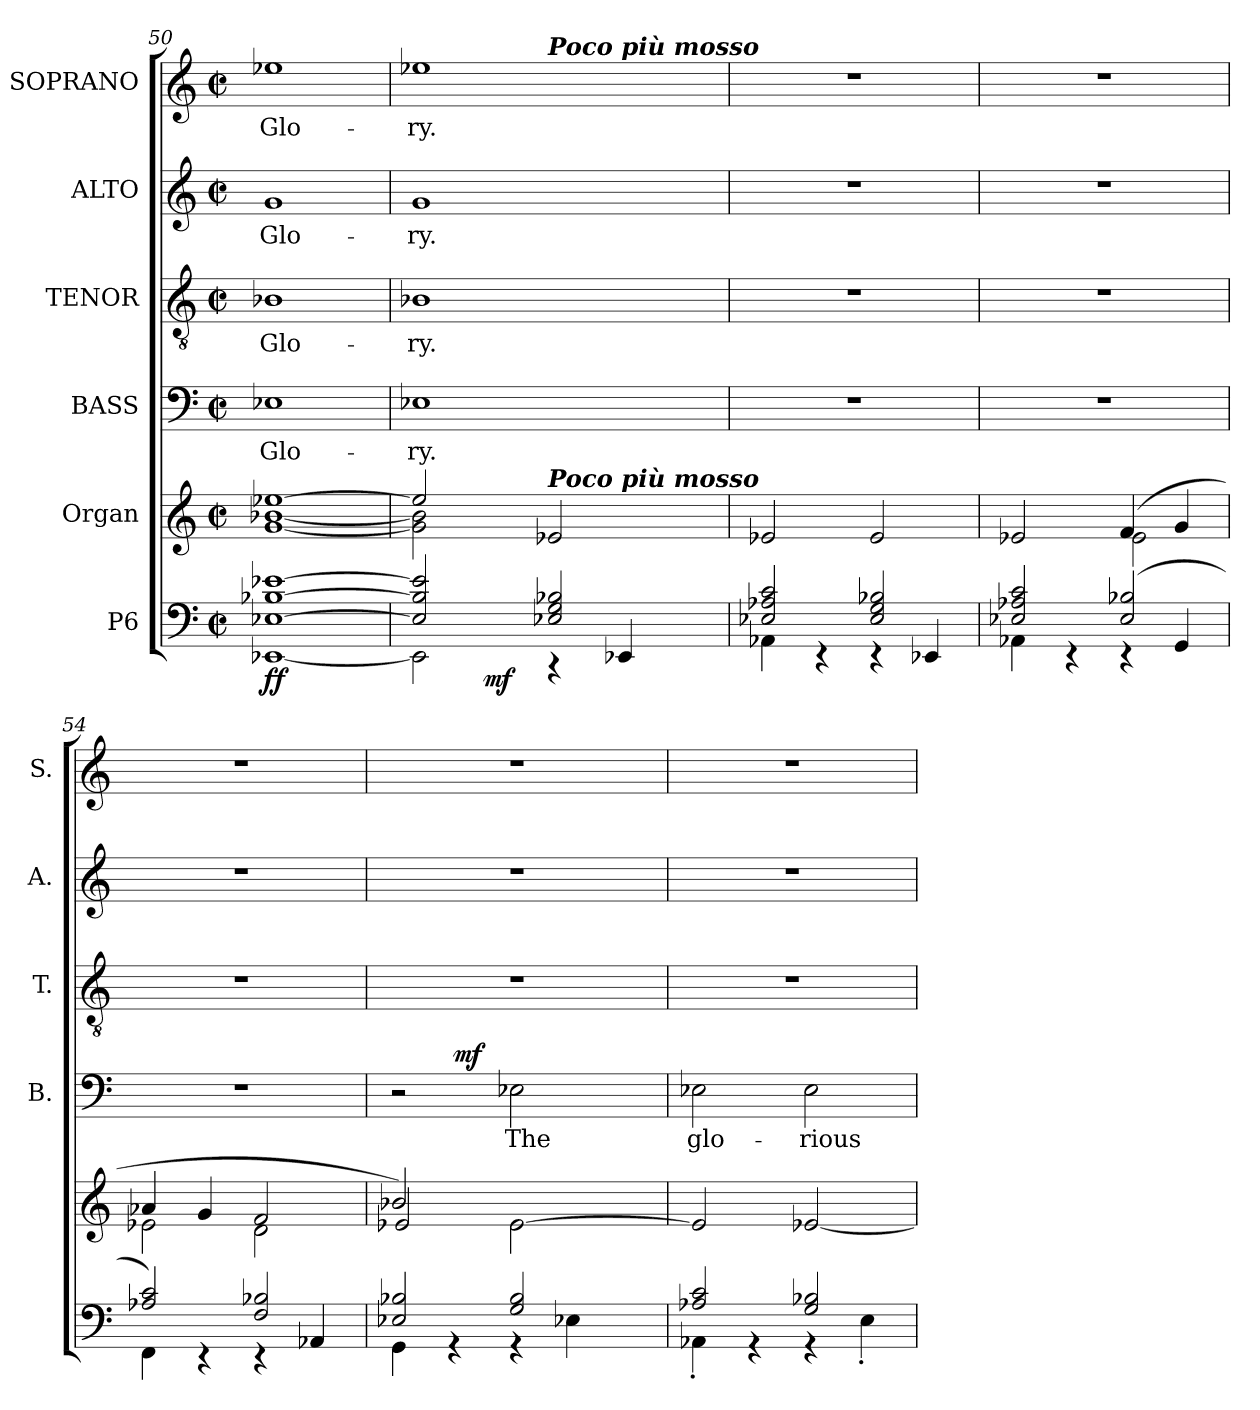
**kern	**dynam	**kern	**kern	**text	**dynam	**kern	**text	**kern	**text	**kern	**text
*part6	*part6	*part5	*part4	*part4	*part4	*part3	*part3	*part2	*part2	*part1	*part1
*staff6	*staff6	*staff5	*staff4	*staff4	*staff4	*staff3	*staff3	*staff2	*staff2	*staff1	*staff1
*I"P6	*	*I"Organ	*I"BASS	*	*	*I"TENOR	*	*I"ALTO	*	*I"SOPRANO	*
*	*	*	*I'B.	*	*	*I'T.	*	*I'A.	*	*I'S.	*
*clefF4	*	*clefG2	*clefF4	*	*	*clefGv2	*	*clefG2	*	*clefG2	*
*	*	*	*	*	*	*ITrd7c12	*	*	*	*	*
*k[]	*	*k[]	*k[]	*	*	*k[]	*	*k[]	*	*k[]	*
*C:	*	*C:	*C:	*	*	*C:	*	*C:	*	*C:	*
*M2/2	*	*M2/2	*M2/2	*	*	*M2/2	*	*M2/2	*	*M2/2	*
*met(c|)	*	*met(c|)	*met(c|)	*	*	*met(c|)	*	*met(c|)	*	*met(c|)	*
=50	=50	=50	=50	=50	=50	=50	=50	=50	=50	=50	=50
*^	*	*^	*	*	*	*	*	*	*	*	*
!	!	!	!	!	!	!LO:LY:b:color=#000000	!	!	!	!	!	!	!
!	!	!	!	!	!	!	!	!	!LO:LY:b:color=#000000	!	!	!	!
!	!	!	!	!	!	!	!	!	!	!	!LO:LY:b:color=#000000	!	!
!	!	!	!	!	!	!	!	!	!	!	!	!	!LO:LY:b:color=#000000
[1E-Xi [1B-Xi [1e-Xi	[1EE-Xi	ff	[1ee-Xi	[1gi [1b-Xi	1E-Xi	Glo-	.	1BB-Xi	Glo-	1gi	Glo-	1ee-Xi	Glo-
=51	=51	=51	=51	=51	=51	=51	=51	=51	=51	=51	=51	=51	=51
!	!	!	!	!	!	!LO:LY:b:color=#000000	!	!	!	!	!	!	!
!	!	!	!	!	!	!	!	!	!LO:LY:b:color=#000000	!	!	!	!
!	!	!	!	!	!	!	!	!	!	!	!LO:LY:b:color=#000000	!	!
!	!	!	!	!	!	!	!	!	!	!	!	!	!LO:LY:b:color=#000000
*	*^	*	*	*	*	*	*	*	*	*	*	*^	*
*	*	*	*	*	*	*	*	*	*	*	*	*	*	*^	*
2E-i/] 2B-i] 2e-i]	2EE-i\]	8ryy	.	2ee-i/]	2gi\] 2b-i]	1E-Xi	-ry.	.	1BB-Xi	-ry.	1gi	-ry.	1ee-Xi	2ryy	2ryy	-ry.
.	.	32ryy	.	.	.	.	.	.	.	.	.	.	.	.	.	.
.	.	64ryy	.	.	.	.	.	.	.	.	.	.	.	.	.	.
.	.	128ryy	.	.	.	.	.	.	.	.	.	.	.	.	.	.
.	.	256ryy	.	.	.	.	.	.	.	.	.	.	.	.	.	.
.	.	1024ryy	.	.	.	.	.	.	.	.	.	.	.	.	.	.
.	.	2ryy	mf	.	.	.	.	.	.	.	.	.	.	.	.	.
!	!	!	!	!	!	!	!	!	!	!	!	!	!	!LO:TX:a:Bi:t=Poco più mosso	!	!
!	!	!	!	!LO:TX:a:Bi:t=Poco più mosso	!	!	!	!	!	!	!	!	!	!	!	!
2E-Xi/ 2Gi 2B-Xi	4r	.	.	2e-Xi/	2ryy	.	.	.	.	.	.	.	.	2ryy	4ryy	.
.	.	4ryy	.	.	.	.	.	.	.	.	.	.	.	.	.	.
.	4EE-Xi/	.	.	.	.	.	.	.	.	.	.	.	.	.	16ryy	.
.	.	.	.	.	.	.	.	.	.	.	.	.	.	.	32ryy	.
.	.	.	.	.	.	.	.	.	.	.	.	.	.	.	512.ryy	.
*	*	*	*	*	*	*	*	*	*	*	*	*	*MM84	*	*	*
.	.	.	.	.	.	.	.	.	.	.	.	.	.	.	8ryy	.
.	.	16ryy	.	.	.	.	.	.	.	.	.	.	.	.	.	.
.	.	.	.	.	.	.	.	.	.	.	.	.	.	.	64ryy	.
.	.	.	.	.	.	.	.	.	.	.	.	.	.	.	128ryy	.
.	.	.	.	.	.	.	.	.	.	.	.	.	.	.	256ryy	.
.	.	512.ryy	.	.	.	.	.	.	.	.	.	.	.	.	.	.
*	*	*	*	*	*	*	*	*	*	*	*	*	*MM168	*	*	*
.	.	.	.	.	.	.	.	.	.	.	.	.	.	.	1024ryy	.
*	*v	*v	*	*	*	*	*	*	*	*	*	*	*v	*v	*v	*
*	*	*	*v	*v	*	*	*	*	*	*	*	*	*
=52	=52	=52	=52	=52	=52	=52	=52	=52	=52	=52	=52	=52
2E-Xi/ 2A-Xi 2ci	4AA-Xi\	.	2e-Xi/	1r	.	.	1r	.	1r	.	1r	.
.	4r	.	.	.	.	.	.	.	.	.	.	.
2E-i/ 2Gi 2B-Xi	4r	.	2e-i/	.	.	.	.	.	.	.	.	.
.	4EE-Xi/	.	.	.	.	.	.	.	.	.	.	.
!!LO:PB:g=z
=53	=53	=53	=53	=53	=53	=53	=53	=53	=53	=53	=53	=53
*	*	*	*^	*	*	*	*	*	*	*	*	*
2E-Xi/ 2A-Xi 2ci	4AA-Xi\	.	2e-Xi/	2ryy	1r	.	.	1r	.	1r	.	1r	.
.	4r	.	.	.	.	.	.	.	.	.	.	.	.
(2E-i/ 2B-Xi	4r	.	(4fi/	2e-i\	.	.	.	.	.	.	.	.	.
.	4GGi/	.	4gi/	.	.	.	.	.	.	.	.	.	.
=54	=54	=54	=54	=54	=54	=54	=54	=54	=54	=54	=54	=54	=54
2A-Xi/ 2ci)	4FFi\	.	4a-Xi/	2e-Xi\	1r	.	.	1r	.	1r	.	1r	.
.	4r	.	4gi/	.	.	.	.	.	.	.	.	.	.
2Fi/ 2B-Xi	4r	.	2fi/	2di\	.	.	.	.	.	.	.	.	.
.	4AA-Xi/	.	.	.	.	.	.	.	.	.	.	.	.
=55	=55	=55	=55	=55	=55	=55	=55	=55	=55	=55	=55	=55	=55
*	*	*	*	*	*^	*	*	*	*	*	*	*	*
2E-Xi/ 2B-Xi	4GGi\	.	2b-Xi/)	2e-Xi/	2r	4ryy	.	.	1r	.	1r	.	1r	.
.	4r	.	.	.	.	256..ryy	.	.	.	.	.	.	.	.
.	.	.	.	.	.	2ryy	.	mf	.	.	.	.	.	.
!	!	!	!	!	!	!	!LO:LY:b:color=#000000	!	!	!	!	!	!	!
2Gi/ 2B-i	4r	.	2ryy	[2e-i\	2E-Xi\	.	The	.	.	.	.	.	.	.
.	4E-Xi\	.	.	.	.	.	.	.	.	.	.	.	.	.
.	.	.	.	.	.	8ryy	.	.	.	.	.	.	.	.
.	.	.	.	.	.	16ryy	.	.	.	.	.	.	.	.
.	.	.	.	.	.	32ryy	.	.	.	.	.	.	.	.
.	.	.	.	.	.	64ryy	.	.	.	.	.	.	.	.
.	.	.	.	.	.	128ryy	.	.	.	.	.	.	.	.
.	.	.	.	.	.	1024ryy	.	.	.	.	.	.	.	.
*	*	*	*	*	*v	*v	*	*	*	*	*	*	*	*
=56	=56	=56	=56	=56	=56	=56	=56	=56	=56	=56	=56	=56	=56
*	*	*	*	*	*^	*	*	*	*	*	*	*	*
!	!	!	!	!	!	!	!LO:LY:b:color=#000000	!	!	!	!	!	!	!
*	*	*	*	*	*v	*v	*	*	*	*	*	*	*	*
2A-Xi/ 2ci	4AA-X'i\	.	2ryy	2e-i/]	2E-Xi\	glo-	.	1r	.	1r	.	1r	.
.	4r	.	.	.	.	.	.	.	.	.	.	.	.
!	!	!	!	!	!	!LO:LY:b:color=#000000	!	!	!	!	!	!	!
2Gi/ 2B-Xi	4r	.	[2e-Xi/	2ryy	2E-i\	-rious	.	.	.	.	.	.	.
.	4E'i\	.	.	.	.	.	.	.	.	.	.	.	.
*v	*v	*	*	*	*	*	*	*	*	*	*	*	*
*	*	*v	*v	*	*	*	*	*	*	*	*	*
=	=	=	=	=	=	=	=	=	=	=	=
*-	*-	*-	*-	*-	*-	*-	*-	*-	*-	*-	*-
